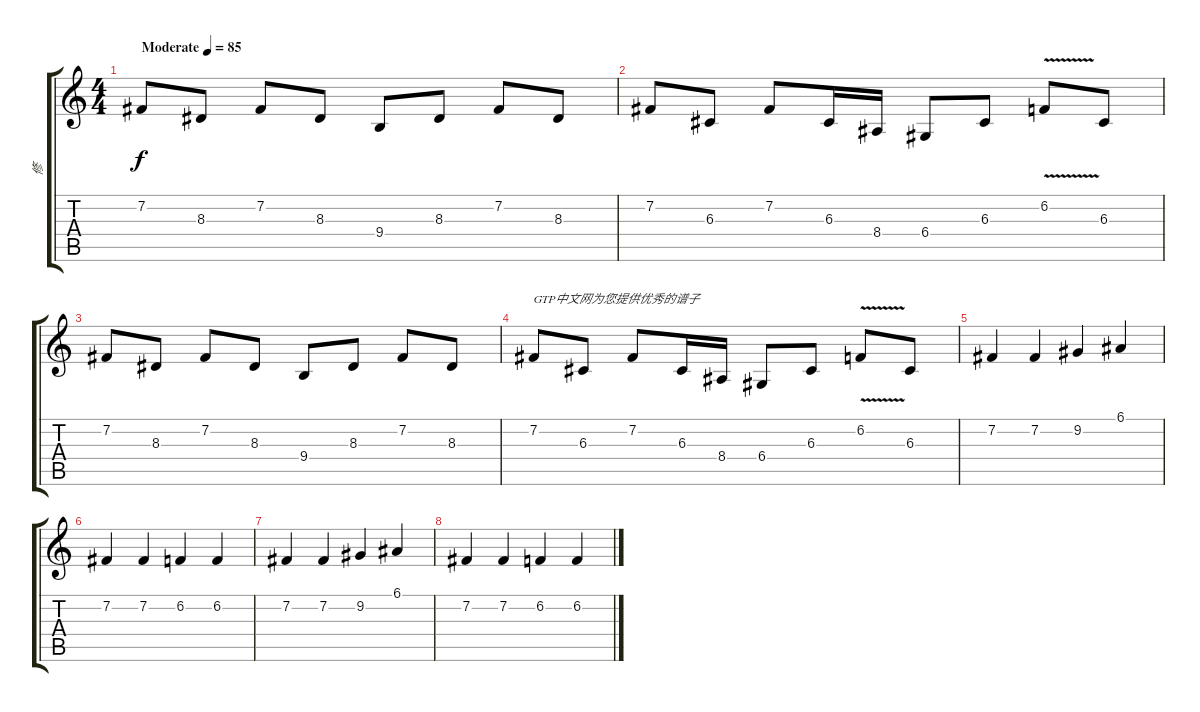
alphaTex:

\track ("修" "修") {instrument acousticgrandpiano}
\staff {score tabs}
\tuning (E4 B3 G3 D3 A2 E2) {hide}
\ts (4 4)
\tempo (85 "Moderate")
\clef g2
\ks c
7.2.8{dy f instrument acousticgrandpiano} 8.3.8 7.2.8 8.3.8 9.4.8 8.3.8 7.2.8 8.3.8 |
7.2.8 6.3.8 7.2.8 6.3.16 8.4.16 6.4.8 6.3.8 6.2{v}.8 6.3.8 |
7.2.8 8.3.8 7.2.8 8.3.8 9.4.8 8.3.8 7.2.8 8.3.8 |
7.2.8{txt "GTP中文网为您提供优秀的谱子"} 6.3.8 7.2.8 6.3.16 8.4.16 6.4.8 6.3.8 6.2{v}.8 6.3.8 |
7.2.4 7.2.4 9.2.4 6.1.4 |
7.2.4 7.2.4 6.2.4 6.2.4 |
7.2.4 7.2.4 9.2.4 6.1.4 |
7.2.4 7.2.4 6.2.4 6.2.4
